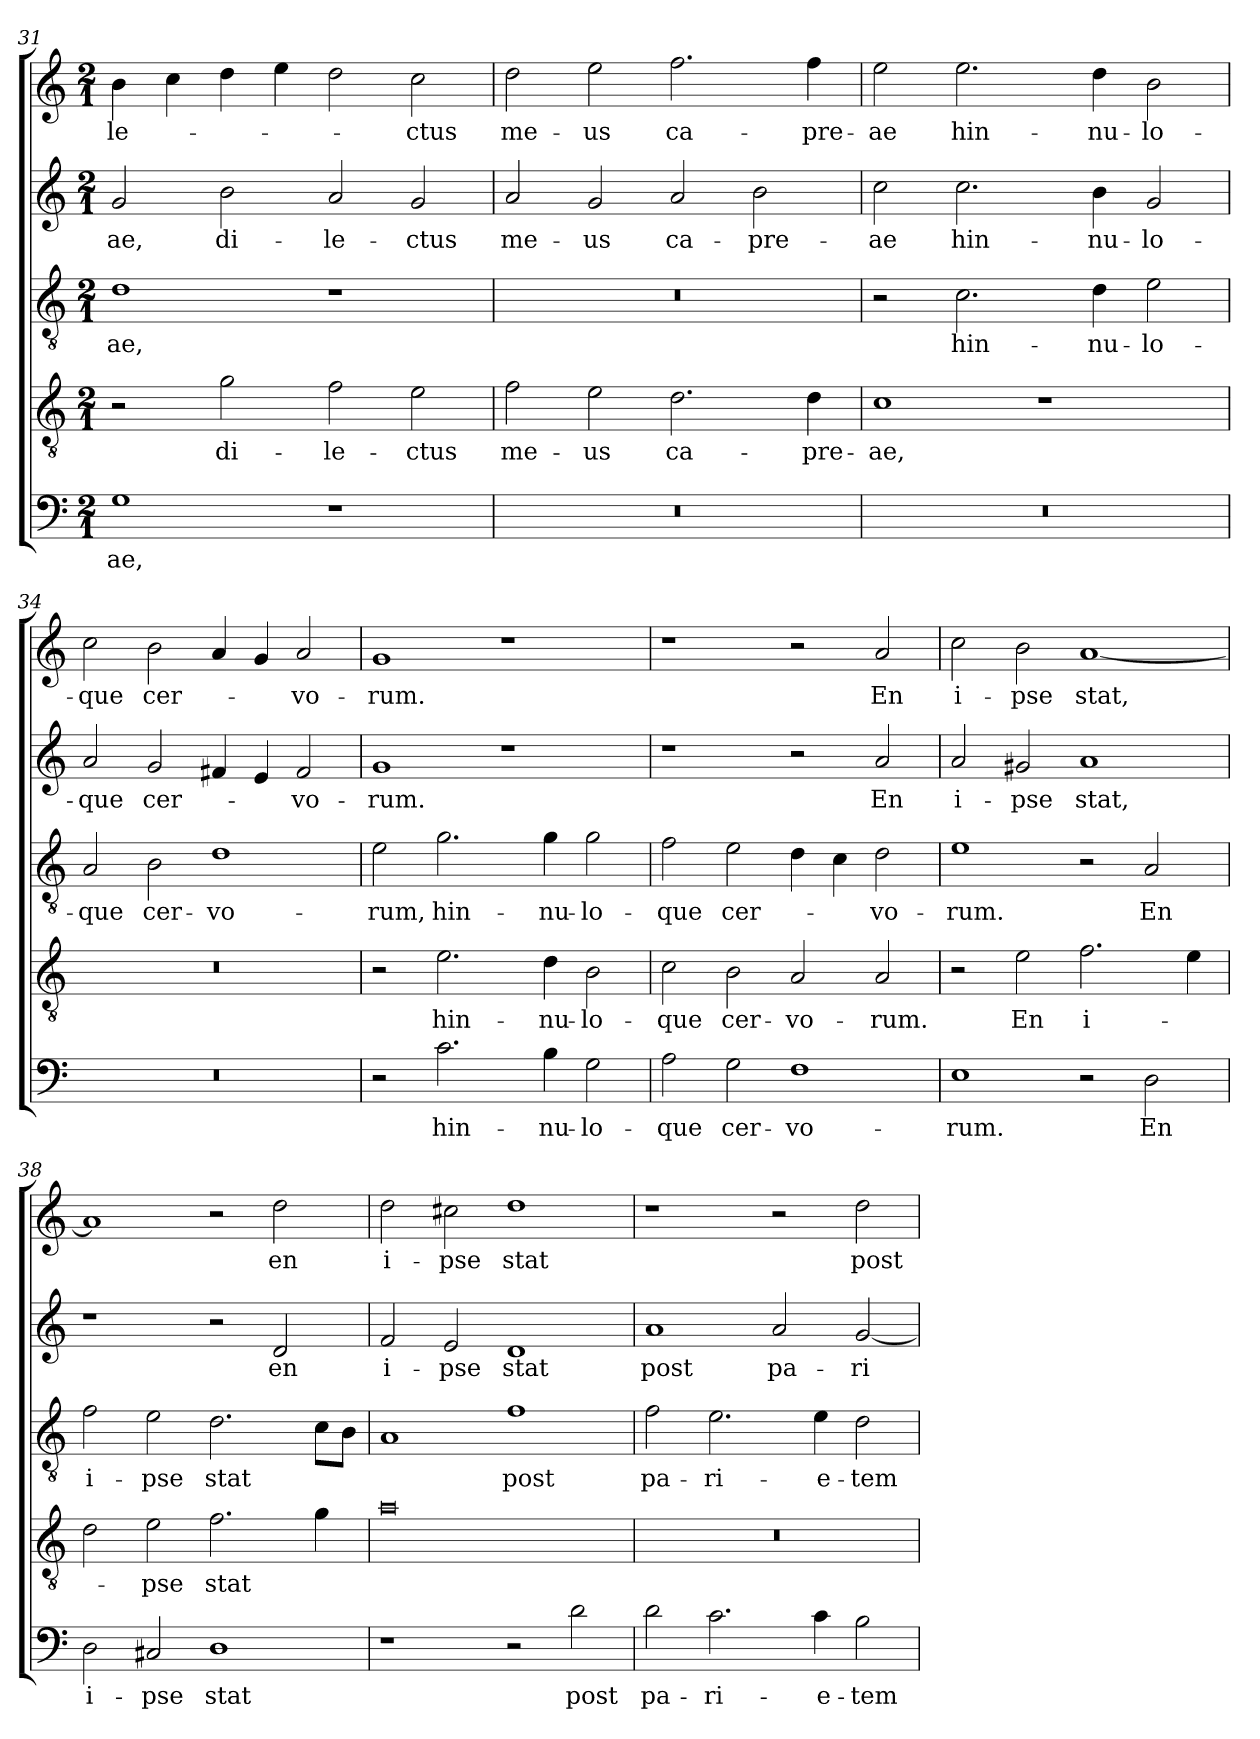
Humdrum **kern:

**kern	**text	**kern	**text	**kern	**text	**kern	**text	**kern	**text
*part5	*part5	*part4	*part4	*part3	*part3	*part2	*part2	*part1	*part1
*staff5	*staff5	*staff4	*staff4	*staff3	*staff3	*staff2	*staff2	*staff1	*staff1
!!LO:LB:g=z
*clefF4	*	*clefGv2	*	*clefGv2	*	*clefG2	*	*clefG2	*
*k[]	*	*k[]	*	*k[]	*	*k[]	*	*k[]	*
*C:	*	*C:	*	*C:	*	*C:	*	*C:	*
*M2/1	*	*M2/1	*	*M2/1	*	*M2/1	*	*M2/1	*
=31	=31	=31	=31	=31	=31	=31	=31	=31	=31
!	!LO:LY:b	!	!	!	!LO:LY:b	!	!LO:LY:b	!	!LO:LY:b
1G	-ae,	2r	.	1d	-ae,	2g/	-ae,	4b\	-le-
.	.	.	.	.	.	.	.	4cc\	.
!	!	!	!LO:LY:b	!	!	!	!LO:LY:b	!	!
.	.	2g\	di-	.	.	2b\	di-	4dd\	.
.	.	.	.	.	.	.	.	4ee\	.
!	!	!	!LO:LY:b	!	!	!	!LO:LY:b	!	!
1r	.	2f\	-le-	1r	.	2a/	-le-	2dd\	.
!	!	!	!LO:LY:b	!	!	!	!LO:LY:b	!	!LO:LY:b
.	.	2e\	-ctus	.	.	2g/	-ctus	2cc\	-ctus
=32	=32	=32	=32	=32	=32	=32	=32	=32	=32
!	!	!	!LO:LY:b	!	!	!	!LO:LY:b	!	!LO:LY:b
0r	.	2f\	me-	0r	.	2a/	me-	2dd\	me-
!	!	!	!LO:LY:b	!	!	!	!LO:LY:b	!	!LO:LY:b
.	.	2e\	-us	.	.	2g/	-us	2ee\	-us
!	!	!	!LO:LY:b	!	!	!	!LO:LY:b	!	!LO:LY:b
.	.	2.d\	ca-	.	.	2a/	ca-	2.ff\	ca-
!	!	!	!	!	!	!	!LO:LY:b	!	!
.	.	.	.	.	.	2b\	-pre-	.	.
!	!	!	!LO:LY:b	!	!	!	!	!	!LO:LY:b
.	.	4d\	-pre-	.	.	.	.	4ff\	-pre-
=33	=33	=33	=33	=33	=33	=33	=33	=33	=33
!	!	!	!LO:LY:b	!	!	!	!LO:LY:b	!	!LO:LY:b
0r	.	1c	-ae,	2r	.	2cc\	-ae	2ee\	-ae
!	!	!	!	!	!LO:LY:b	!	!LO:LY:b	!	!LO:LY:b
.	.	.	.	2.c\	hin-	2.cc\	hin-	2.ee\	hin-
.	.	1r	.	.	.	.	.	.	.
!	!	!	!	!	!LO:LY:b	!	!LO:LY:b	!	!LO:LY:b
.	.	.	.	4d\	-nu-	4b\	-nu-	4dd\	-nu-
!	!	!	!	!	!LO:LY:b	!	!LO:LY:b	!	!LO:LY:b
.	.	.	.	2e\	-lo-	2g/	-lo-	2b\	-lo-
=34	=34	=34	=34	=34	=34	=34	=34	=34	=34
!	!	!	!	!	!LO:LY:b	!	!LO:LY:b	!	!LO:LY:b
0r	.	0r	.	2A/	-que	2a/	-que	2cc\	-que
!	!	!	!	!	!LO:LY:b	!	!LO:LY:b	!	!LO:LY:b
.	.	.	.	2B\	cer-	2g/	cer-	2b\	cer-
!	!	!	!	!	!LO:LY:b	!	!	!	!
.	.	.	.	1d	-vo-	4f#X/	.	4a/	.
.	.	.	.	.	.	4e/	.	4g/	.
!	!	!	!	!	!	!	!LO:LY:b	!	!LO:LY:b
.	.	.	.	.	.	2f#/	-vo-	2a/	-vo-
=35	=35	=35	=35	=35	=35	=35	=35	=35	=35
!	!	!	!	!	!LO:LY:b	!	!LO:LY:b	!	!LO:LY:b
2r	.	2r	.	2e\	-rum,	1g	-rum.	1g	-rum.
!	!LO:LY:b	!	!LO:LY:b	!	!LO:LY:b	!	!	!	!
2.c\	hin-	2.e\	hin-	2.g\	hin-	.	.	.	.
.	.	.	.	.	.	1r	.	1r	.
!	!LO:LY:b	!	!LO:LY:b	!	!LO:LY:b	!	!	!	!
4B\	-nu-	4d\	-nu-	4g\	-nu-	.	.	.	.
!	!LO:LY:b	!	!LO:LY:b	!	!LO:LY:b	!	!	!	!
2G\	-lo-	2B\	-lo-	2g\	-lo-	.	.	.	.
=36	=36	=36	=36	=36	=36	=36	=36	=36	=36
!	!LO:LY:b	!	!LO:LY:b	!	!LO:LY:b	!	!	!	!
2A\	-que	2c\	-que	2f\	-que	1r	.	1r	.
!	!LO:LY:b	!	!LO:LY:b	!	!LO:LY:b	!	!	!	!
2G\	cer-	2B\	cer-	2e\	cer-	.	.	.	.
!	!LO:LY:b	!	!LO:LY:b	!	!	!	!	!	!
1F	-vo-	2A/	-vo-	4d\	.	2r	.	2r	.
.	.	.	.	4c\	.	.	.	.	.
!	!	!	!LO:LY:b	!	!LO:LY:b	!	!LO:LY:b	!	!LO:LY:b
.	.	2A/	-rum.	2d\	-vo-	2a/	En	2a/	En
!!LO:LB:g=z
=37	=37	=37	=37	=37	=37	=37	=37	=37	=37
!	!LO:LY:b	!	!	!	!LO:LY:b	!	!LO:LY:b	!	!LO:LY:b
1E	-rum.	2r	.	1e	-rum.	2a/	i-	2cc\	i-
!	!	!	!LO:LY:b	!	!	!	!LO:LY:b	!	!LO:LY:b
.	.	2e\	En	.	.	2g#X/	-pse	2b\	-pse
!	!	!	!LO:LY:b	!	!	!	!LO:LY:b	!	!LO:LY:b
2r	.	2.f\	i-	2r	.	1a	stat,	[1a	stat,
!	!LO:LY:b	!	!	!	!LO:LY:b	!	!	!	!
2D\	En	.	.	2A/	En	.	.	.	.
.	.	4e\	.	.	.	.	.	.	.
=38	=38	=38	=38	=38	=38	=38	=38	=38	=38
!	!LO:LY:b	!	!	!	!LO:LY:b	!	!	!	!
2D\	i-	2d\	.	2f\	i-	1r	.	1a]	.
!	!LO:LY:b	!	!LO:LY:b	!	!LO:LY:b	!	!	!	!
2C#X/	-pse	2e\	-pse	2e\	-pse	.	.	.	.
!	!LO:LY:b	!	!LO:LY:b	!	!LO:LY:b	!	!	!	!
1D	stat	2.f\	stat	2.d\	stat	2r	.	2r	.
!	!	!	!	!	!	!	!LO:LY:b	!	!LO:LY:b
.	.	.	.	.	.	2d/	en	2dd\	en
.	.	4g\	.	8c\L	.	.	.	.	.
.	.	.	.	8B\J	.	.	.	.	.
=39	=39	=39	=39	=39	=39	=39	=39	=39	=39
!	!	!	!	!	!	!	!LO:LY:b	!	!LO:LY:b
1r	.	0a	.	1A	.	2f/	i-	2dd\	i-
!	!	!	!	!	!	!	!LO:LY:b	!	!LO:LY:b
.	.	.	.	.	.	2e/	-pse	2cc#\	-pse
!	!	!	!	!	!LO:LY:b	!	!LO:LY:b	!	!LO:LY:b
2r	.	.	.	1f	post	1d	stat	1dd	stat
!	!LO:LY:b	!	!	!	!	!	!	!	!
2d\	post	.	.	.	.	.	.	.	.
=40	=40	=40	=40	=40	=40	=40	=40	=40	=40
!	!LO:LY:b	!	!	!	!LO:LY:b	!	!LO:LY:b	!	!
2d\	pa-	0r	.	2f\	pa-	1a	post	1r	.
!	!LO:LY:b	!	!	!	!LO:LY:b	!	!	!	!
2.c\	-ri-	.	.	2.e\	-ri-	.	.	.	.
!	!	!	!	!	!	!	!LO:LY:b	!	!
.	.	.	.	.	.	2a/	pa-	2r	.
!	!LO:LY:b	!	!	!	!LO:LY:b	!	!	!	!
4c\	-e-	.	.	4e\	-e-	.	.	.	.
!	!LO:LY:b	!	!	!	!LO:LY:b	!	!LO:LY:b	!	!LO:LY:b
2B\	-tem	.	.	2d\	-tem	[2g/	-ri-	2dd\	post
=	=	=	=	=	=	=	=	=	=
*-	*-	*-	*-	*-	*-	*-	*-	*-	*-
